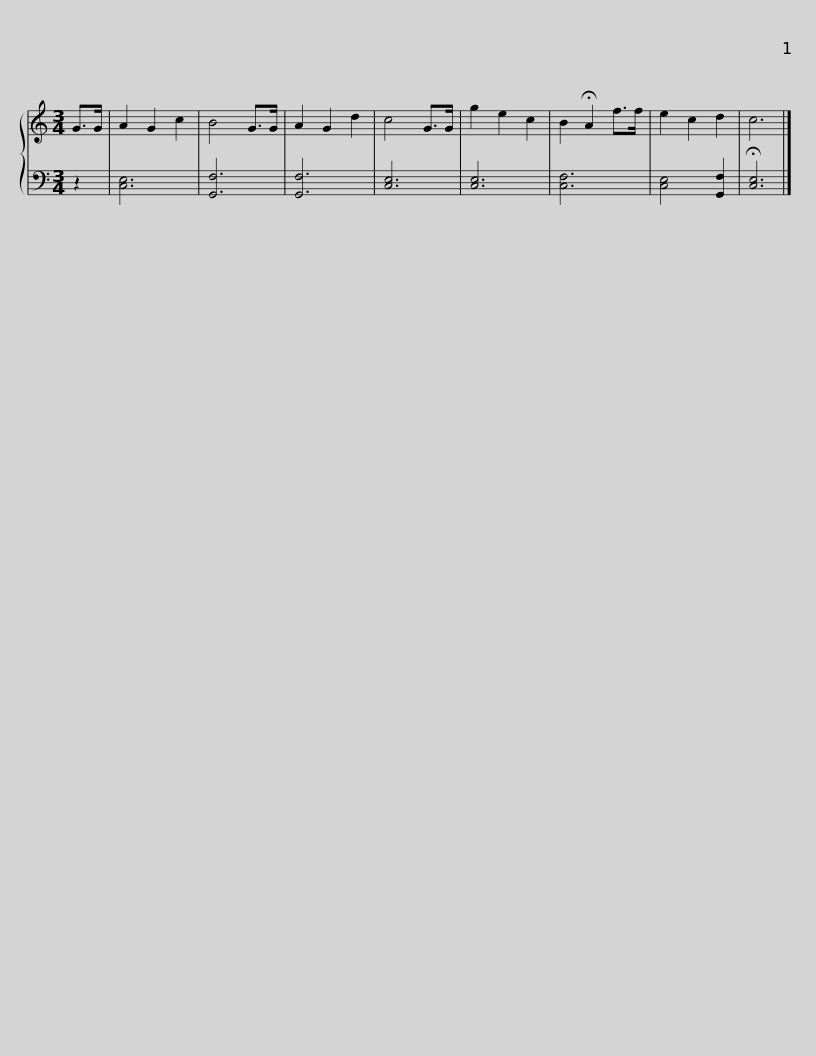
X:1
%%score { 1 | 2 }
L:1/8
M:3/4
I:linebreak $
K:C
V:1 treble
V:2 bass
V:1
 G>G | A2 G2 c2 | B4 G>G | A2 G2 d2 | c4 G>G | %5
 g2 e2 c2 | B2 !fermata!A2 f>f | e2 c2 d2 | c6 |] %9
V:2
 z2 | [C,E,]6 | [G,,F,]6 | [G,,F,]6 | [C,E,]6 | %5
 [C,E,]6 | [C,F,]6 | [C,E,]4 [G,,F,]2 | !fermata![C,E,]6 |] %9
